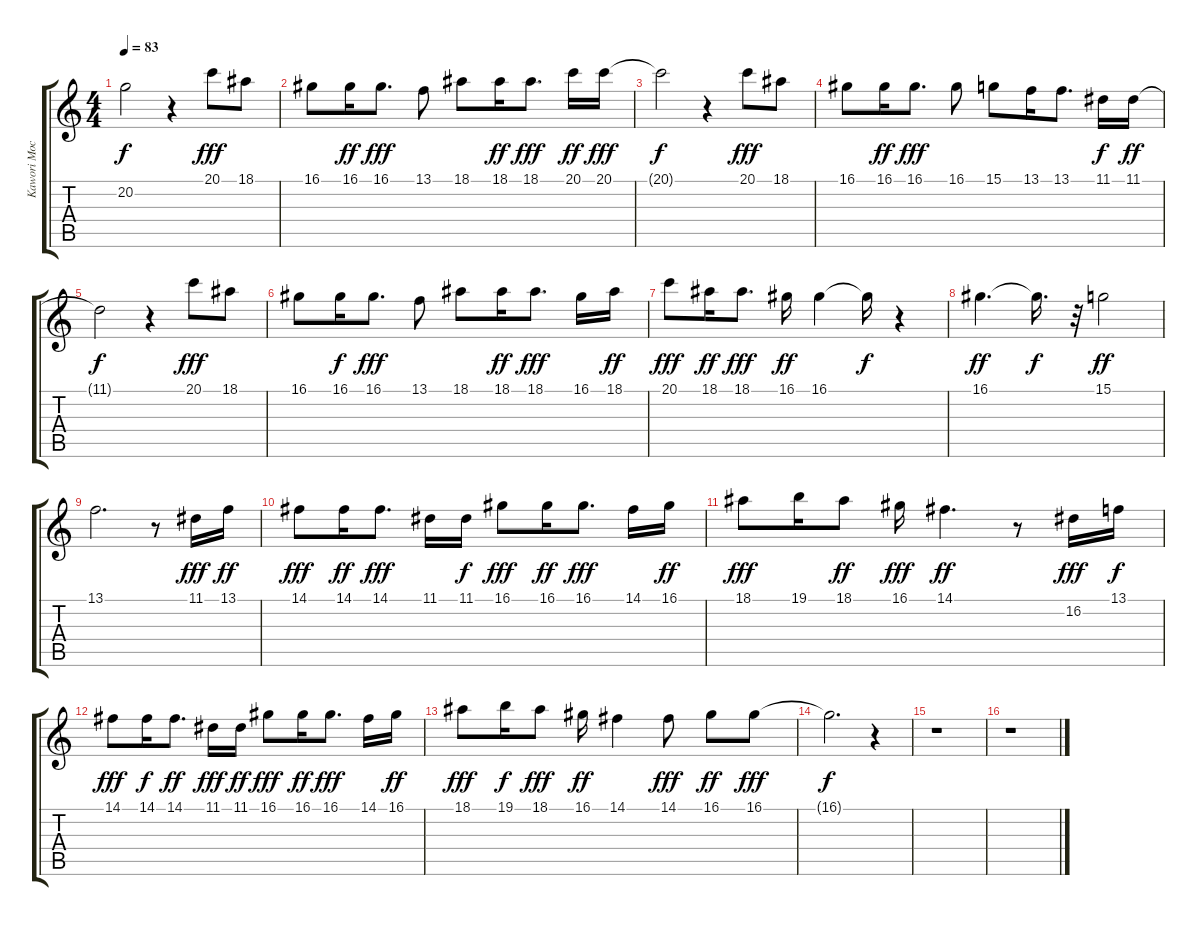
\track ("Kawori Mochida" "Kawori Moc") {instrument piccolo}
\staff {score tabs}
\tuning (E4 B3 G3 D3 A2 E2) {hide}
\ts (4 4)
\tempo 83
\clef g2
\ks c
20.2{t}.2{dy f} r.4 20.1.8{dy fff} 18.1.8 |
16.1.8 16.1.16{dy ff} 16.1.8{d dy fff} 13.1.8 18.1.8 18.1.16{dy ff} 18.1.8{d dy fff} 20.1.16{dy ff} 20.1.16{dy fff} |
20.1{t}.2{dy f} r.4 20.1.8{dy fff} 18.1.8 |
16.1.8 16.1.16{dy ff} 16.1.8{d dy fff} 16.1.8 15.1.8 13.1.16 13.1.8{d} 11.1.16{dy f} 11.1.16{dy ff} |
11.1{t}.2{dy f} r.4 20.1.8{dy fff} 18.1.8 |
16.1.8 16.1.16{dy f} 16.1.8{d dy fff} 13.1.8 18.1.8 18.1.16{dy ff} 18.1.8{d dy fff} 16.1.16 18.1.16{dy ff} |
20.1.8{dy fff} 18.1.16{dy ff} 18.1.8{d dy fff} 16.1.16{dy ff} 16.1.4 16.1{t}.16{dy f} r.4 |
16.1.4{d dy ff} 16.1{t}.16{d dy f} r.32 15.1.2{dy ff} |
13.1.2{d} r.8 11.1.16{dy fff} 13.1.16{dy ff} |
14.1.8{dy fff} 14.1.16{dy ff} 14.1.8{d dy fff} 11.1.16 11.1.16{dy f} 16.1.8{dy fff} 16.1.16{dy ff} 16.1.8{d dy fff} 14.1.16 16.1.16{dy ff} |
18.1.8{dy fff} 19.1.16 18.1.8{dy ff} 16.1.16{dy fff} 14.1.4{d dy ff} r.8 16.2.16{dy fff} 13.1.16{dy f} |
14.1.8{dy fff} 14.1.16{dy f} 14.1.8{d dy ff} 11.1.16{dy fff} 11.1.16{dy ff} 16.1.8{dy fff} 16.1.16{dy ff} 16.1.8{d dy fff} 14.1.16 16.1.16{dy ff} |
18.1.8{dy fff} 19.1.16{dy f} 18.1.8{dy fff} 16.1.16{dy ff} 14.1.4 14.1.8{dy fff} 16.1.8{dy ff} 16.1.8{dy fff} |
16.1{t}.2{d dy f} r.4 |
r.1 |
r.1
